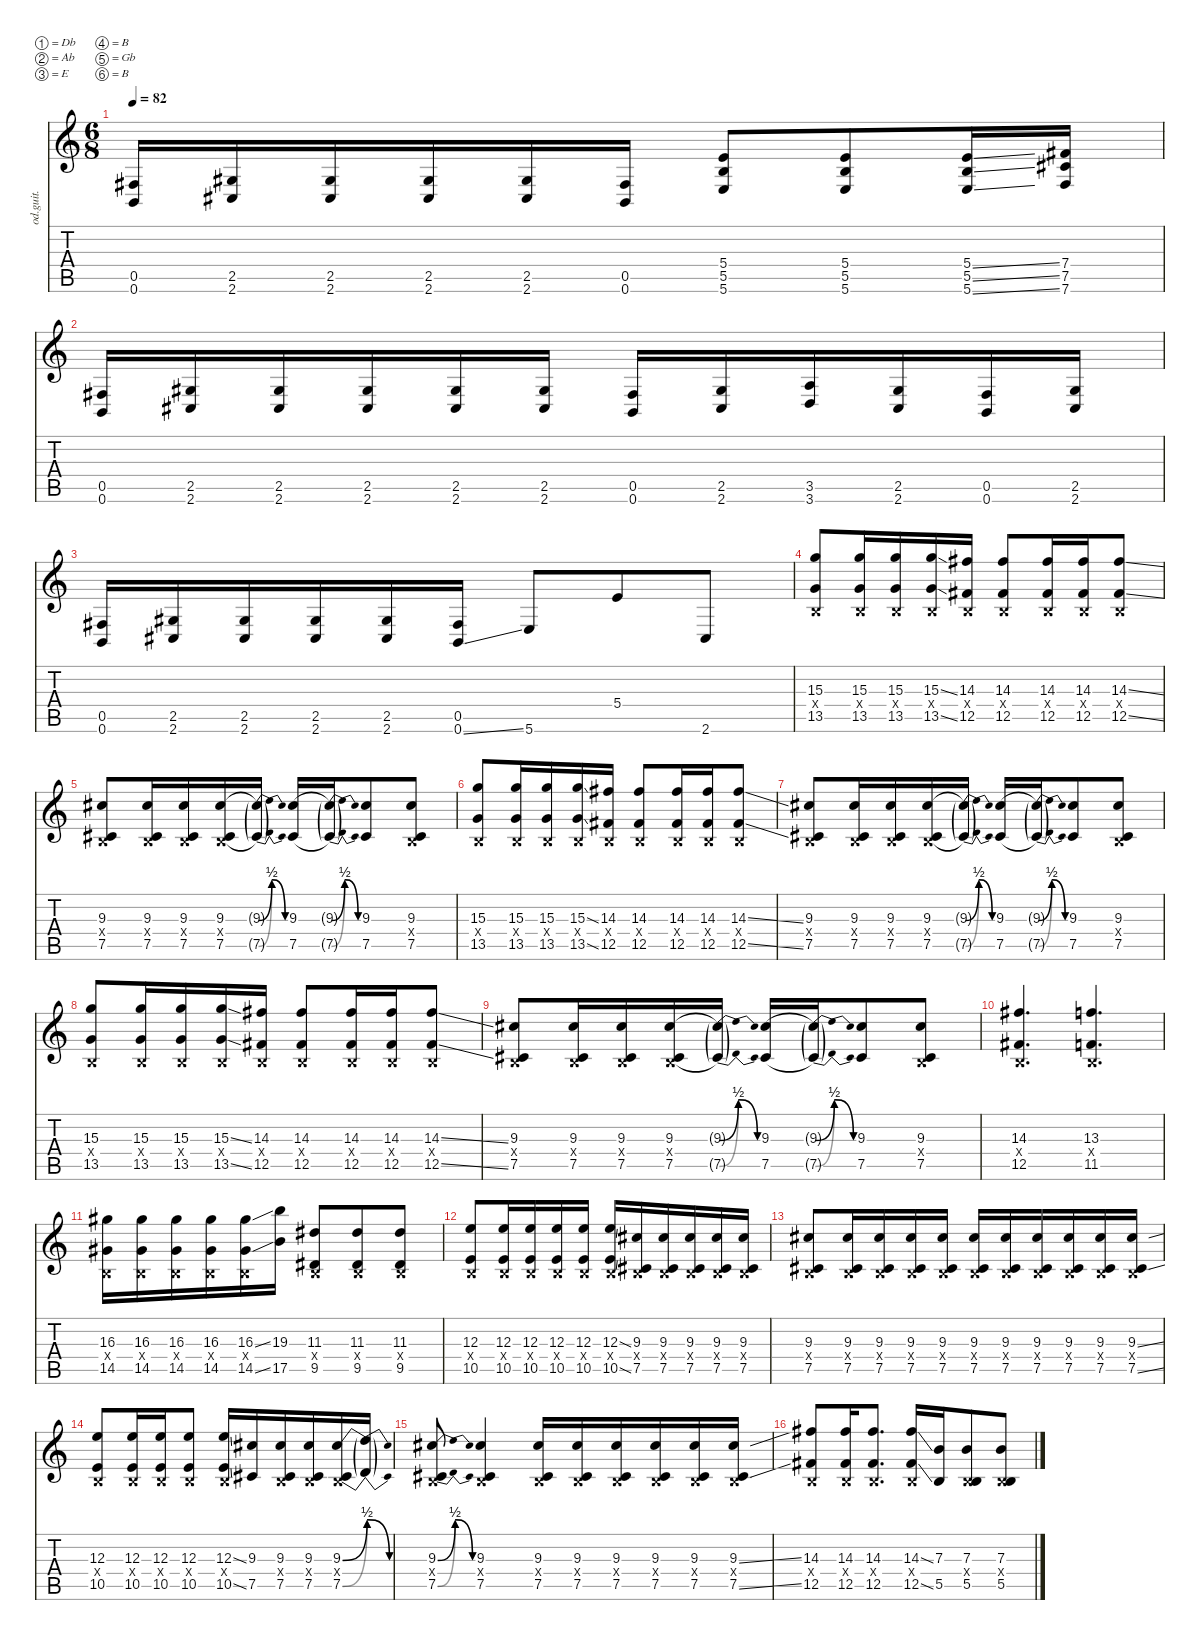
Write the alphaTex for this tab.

\defaultSystemsLayout 4
\hideDynamics
\bracketExtendMode nobrackets
\otherSystemsTrackNameOrientation horizontal
\track ("Guitar 1" "od.guit.") {instrument overdrivenguitar}
\staff {score tabs}
\tuning (Db4 Ab3 E3 B2 Gb2 B1)
\ts (6 8)
\tempo 82
\clef g2
\ks c
(0.5{acc #} 0.6).16{dy f} (2.5{acc #} 2.6{acc #}).16 (2.5{acc #} 2.6{acc #}).16 (2.5{acc #} 2.6{acc #}).16 (2.5{acc #} 2.6{acc #}).16 (0.5{acc #} 0.6).16 (5.4 5.5 5.6).8 (5.4 5.5 5.6).8 (5.4{ss} 5.5{ss} 5.6{ss}).16 (7.4{acc #} 7.5{acc #} 7.6{acc #}).16 |
(0.5{acc #} 0.6).16 (2.5{acc #} 2.6{acc #}).16 (2.5{acc #} 2.6{acc #}).16 (2.5{acc #} 2.6{acc #}).16 (2.5{acc #} 2.6{acc #}).16 (2.5{acc #} 2.6{acc #}).16 (0.5{acc #} 0.6).16 (2.5{acc #} 2.6{acc #}).16 (3.5 3.6).16 (2.5{acc #} 2.6{acc #}).16 (0.5{acc #} 0.6).16 (2.5{acc #} 2.6{acc #}).16 |
(0.5{acc #} 0.6).16 (2.5{acc #} 2.6{acc #}).16 (2.5{acc #} 2.6{acc #}).16 (2.5{acc #} 2.6{acc #}).16 (2.5{acc #} 2.6{acc #}).16 (0.5{acc #} 0.6{ss}).16 5.6.8 5.4.8 2.6{acc #}.8 |
(15.3 0.4{x} 13.5).8 (15.3 0.4{x} 13.5).16 (15.3 0.4{x} 13.5).16 (15.3{ss} 0.4{x} 13.5{ss}).16 (14.3{acc #} 0.4{x} 12.5{acc #}).16 (14.3{acc #} 0.4{x} 12.5{acc #}).8 (14.3{acc #} 0.4{x} 12.5{acc #}).16 (14.3{acc #} 0.4{x} 12.5{acc #}).16 (14.3{ss acc #} 0.4{x} 12.5{ss acc #}).8 |
(9.3{acc #} 0.4{x} 7.5{acc #}).8 (9.3{acc #} 0.4{x} 7.5{acc #}).16 (9.3{acc #} 0.4{x} 7.5{acc #}).16 (9.3{be (hold 0 0 60 0) acc #} 0.4{x} 7.5{be (hold 0 0 60 0) acc #}).16 (9.3{be (bendrelease 0 0 30 2 30 2 60 0) t acc #} 7.5{be (bendrelease 0 0 30 2 30 2 60 0) t acc #}).16 (9.3{be (hold 0 0 60 0) acc #} 7.5{be (hold 0 0 60 0) acc #}).16 (9.3{be (bendrelease 0 0 30 2 30 2 60 0) t acc #} 7.5{be (bendrelease 0 0 30 2 30 2 60 0) t acc #}).16 (9.3{acc #} 7.5{acc #}).8 (9.3{acc #} 0.4{x} 7.5{acc #}).8 |
(15.3 0.4{x} 13.5).8 (15.3 0.4{x} 13.5).16 (15.3 0.4{x} 13.5).16 (15.3{ss} 0.4{x} 13.5{ss}).16 (14.3{acc #} 0.4{x} 12.5{acc #}).16 (14.3{acc #} 0.4{x} 12.5{acc #}).8 (14.3{acc #} 0.4{x} 12.5{acc #}).16 (14.3{acc #} 0.4{x} 12.5{acc #}).16 (14.3{ss acc #} 0.4{x} 12.5{ss acc #}).8 |
(9.3{acc #} 0.4{x} 7.5{acc #}).8 (9.3{acc #} 0.4{x} 7.5{acc #}).16 (9.3{acc #} 0.4{x} 7.5{acc #}).16 (9.3{be (hold 0 0 60 0) acc #} 0.4{x} 7.5{be (hold 0 0 60 0) acc #}).16 (9.3{be (bendrelease 0 0 30 2 30 2 60 0) t acc #} 7.5{be (bendrelease 0 0 30 2 30 2 60 0) t acc #}).16 (9.3{be (hold 0 0 60 0) acc #} 7.5{be (hold 0 0 60 0) acc #}).16 (9.3{be (bendrelease 0 0 30 2 30 2 60 0) t acc #} 7.5{be (bendrelease 0 0 30 2 30 2 60 0) t acc #}).16 (9.3{acc #} 7.5{acc #}).8 (9.3{acc #} 0.4{x} 7.5{acc #}).8 |
(15.3 0.4{x} 13.5).8 (15.3 0.4{x} 13.5).16 (15.3 0.4{x} 13.5).16 (15.3{ss} 0.4{x} 13.5{ss}).16 (14.3{acc #} 0.4{x} 12.5{acc #}).16 (14.3{acc #} 0.4{x} 12.5{acc #}).8 (14.3{acc #} 0.4{x} 12.5{acc #}).16 (14.3{acc #} 0.4{x} 12.5{acc #}).16 (14.3{ss acc #} 0.4{x} 12.5{ss acc #}).8 |
(9.3{acc #} 0.4{x} 7.5{acc #}).8 (9.3{acc #} 0.4{x} 7.5{acc #}).16 (9.3{acc #} 0.4{x} 7.5{acc #}).16 (9.3{be (hold 0 0 60 0) acc #} 0.4{x} 7.5{be (hold 0 0 60 0) acc #}).16 (9.3{be (bendrelease 0 0 30 2 30 2 60 0) t acc #} 7.5{be (bendrelease 0 0 30 2 30 2 60 0) t acc #}).16 (9.3{be (hold 0 0 60 0) acc #} 7.5{be (hold 0 0 60 0) acc #}).16 (9.3{be (bendrelease 0 0 30 2 30 2 60 0) t acc #} 7.5{be (bendrelease 0 0 30 2 30 2 60 0) t acc #}).16 (9.3{acc #} 7.5{acc #}).8 (9.3{acc #} 0.4{x} 7.5{acc #}).8 |
(14.3{acc #} 0.4{x} 12.5{acc #}).4{d} (13.3 0.4{x} 11.5).4{d} |
(16.3{acc #} 0.4{x} 14.5{acc #}).16 (16.3{acc #} 0.4{x} 14.5{acc #}).16 (16.3{acc #} 0.4{x} 14.5{acc #}).16 (16.3{acc #} 0.4{x} 14.5{acc #}).16 (16.3{ss acc #} 0.4{x} 14.5{ss acc #}).16 (19.3 17.5).16 (11.3{acc #} 0.4{x} 9.5{acc #}).8 (11.3{acc #} 0.4{x} 9.5{acc #}).8 (11.3{acc #} 0.4{x} 9.5{acc #}).8 |
(12.3 0.4{x} 10.5).8 (12.3 0.4{x} 10.5).16 (12.3 0.4{x} 10.5).16 (12.3 0.4{x} 10.5).16 (12.3 0.4{x} 10.5).16 (12.3{ss} 0.4{x} 10.5{ss}).16 (9.3{acc #} 0.4{x} 7.5{acc #}).16 (9.3{acc #} 0.4{x} 7.5{acc #}).16 (9.3{acc #} 0.4{x} 7.5{acc #}).16 (9.3{acc #} 0.4{x} 7.5{acc #}).16 (9.3{acc #} 0.4{x} 7.5{acc #}).16 |
(9.3{acc #} 0.4{x} 7.5{acc #}).8 (9.3{acc #} 0.4{x} 7.5{acc #}).16 (9.3{acc #} 0.4{x} 7.5{acc #}).16 (9.3{acc #} 0.4{x} 7.5{acc #}).16 (9.3{acc #} 0.4{x} 7.5{acc #}).16 (9.3{acc #} 0.4{x} 7.5{acc #}).16 (9.3{acc #} 0.4{x} 7.5{acc #}).16 (9.3{acc #} 0.4{x} 7.5{acc #}).16 (9.3{acc #} 0.4{x} 7.5{acc #}).16 (9.3{acc #} 0.4{x} 7.5{acc #}).16 (9.3{ss acc #} 0.4{x} 7.5{ss acc #}).16 |
(12.3 0.4{x} 10.5).8 (12.3 0.4{x} 10.5).16 (12.3 0.4{x} 10.5).16 (12.3 0.4{x} 10.5).8 (12.3{ss} 0.4{x} 10.5{ss}).16 (9.3{acc #} 7.5{acc #}).16 (9.3{acc #} 0.4{x} 7.5{acc #}).16 (9.3{acc #} 0.4{x} 7.5{acc #}).16 (9.3{be (bend 0 0 60 2) acc #} 0.4{x} 7.5{be (bend 0 0 60 2) acc #}).16 (9.3{be (release 0 2 60 0) t} 7.5{be (release 0 2 60 0) t}).16 |
(9.3{be (bendrelease 0 0 15 2 45 2 60 0) acc #} 0.4{x} 7.5{be (bendrelease 0 0 15 2 45 2 60 0) acc #}).8 (9.3{acc #} 0.4{x} 7.5{acc #}).4 (9.3{acc #} 0.4{x} 7.5{acc #}).16 (9.3{acc #} 0.4{x} 7.5{acc #}).16 (9.3{acc #} 0.4{x} 7.5{acc #}).16 (9.3{acc #} 0.4{x} 7.5{acc #}).16 (9.3{acc #} 0.4{x} 7.5{acc #}).16 (9.3{ss acc #} 0.4{x} 7.5{ss acc #}).16 |
(14.3{acc #} 0.4{x} 12.5{acc #}).8 (14.3{acc #} 0.4{x} 12.5{acc #}).16 (14.3{acc #} 0.4{x} 12.5{acc #}).8{d} (14.3{ss acc #} 0.4{x} 12.5{ss acc #}).16 (7.3 5.5).16 (7.3 0.4{x} 5.5).8 (7.3 0.4{x} 5.5).8
